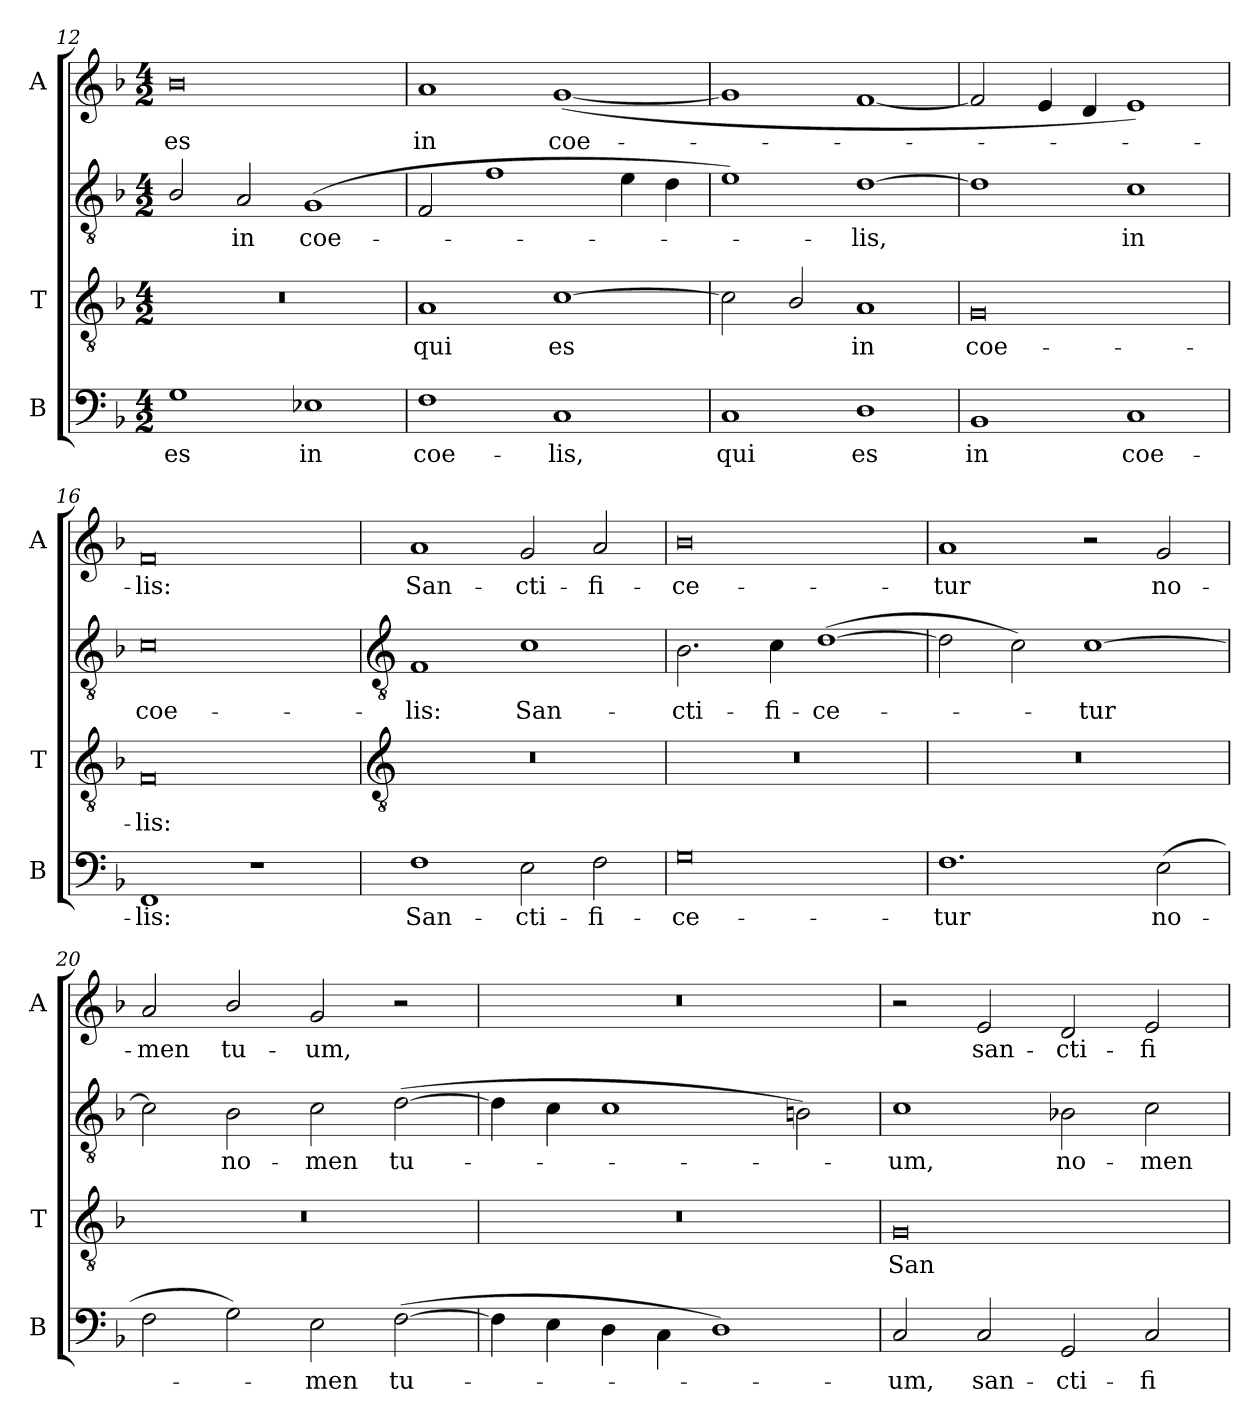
**kern	**text	**kern	**text	**kern	**text	**kern	**text
*part3	*part3	*part2	*part2	*part2	*part2	*part1	*part1
*staff4	*staff4	*staff3	*staff3	*staff2	*staff2	*staff1	*staff1
*I"B	*	*I"T	*	*	*	*I"A	*
*I'B	*	*I'T	*	*	*	*I'A	*
*clefF4	*	*clefGv2	*	*clefGv2	*	*clefG2	*
*k[b-]	*	*k[b-]	*	*k[b-]	*	*k[b-]	*
*F:	*	*F:	*	*F:	*	*F:	*
*M4/2	*	*M4/2	*	*M4/2	*	*M4/2	*
=12	=12	=12	=12	=12	=12	=12	=12
!	!LO:LY:b	!	!	!	!	!	!LO:LY:b
1G	es	0r	.	2B-/	.	0b-	es
!	!	!	!	!	!LO:LY:b	!	!
.	.	.	.	2A	in	.	.
!	!LO:LY:b	!	!	!	!LO:LY:b	!	!
1E-X	in	.	.	(>1G	coe-	.	.
=13	=13	=13	=13	=13	=13	=13	=13
!	!LO:LY:b	!	!LO:LY:b	!	!	!	!LO:LY:b
1F	coe-	1A	qui	2F	.	1a	in
.	.	.	.	1f	.	.	.
!	!LO:LY:b	!	!LO:LY:b	!	!	!	!LO:LY:b
1C	-lis,	[1c	es	.	.	(<[1g	coe-
.	.	.	.	4e	.	.	.
.	.	.	.	4d	.	.	.
=14	=14	=14	=14	=14	=14	=14	=14
!	!LO:LY:b	!	!	!	!	!	!
1C	qui	2c]	.	1e)	.	1g]	.
.	.	2B-/	.	.	.	.	.
!	!LO:LY:b	!	!LO:LY:b	!	!LO:LY:b	!	!
1D	es	1A	in	[1d	lis,	[1f	.
=15	=15	=15	=15	=15	=15	=15	=15
!	!LO:LY:b	!	!LO:LY:b	!	!	!	!
1BB-	in	0G	coe-	1d]	.	2f]	.
.	.	.	.	.	.	4e	.
.	.	.	.	.	.	4d	.
!	!LO:LY:b	!	!	!	!LO:LY:b	!	!
1C	coe-	.	.	1c	in	1e)	.
=16	=16	=16	=16	=16	=16	=16	=16
!	!LO:LY:b	!	!LO:LY:b	!	!LO:LY:b	!	!LO:LY:b
1FF	-lis:	0F	-lis:	0c	-coe-	0f	lis:
1r	.	.	.	.	.	.	.
!!LO:LB:g=z
=17	=17	=17	=17	=17	=17	=17	=17
*	*	*clefGv2	*	*clefGv2	*	*	*
!	!LO:LY:b	!	!	!	!LO:LY:b	!	!LO:LY:b
1F	San-	0r	.	1F	lis:	1a	San-
!	!LO:LY:b	!	!	!	!LO:LY:b	!	!LO:LY:b
2E	-cti-	.	.	1c	San-	2g	-cti-
!	!LO:LY:b	!	!	!	!	!	!LO:LY:b
2F	-fi-	.	.	.	.	2a	-fi-
=18	=18	=18	=18	=18	=18	=18	=18
!	!LO:LY:b	!	!	!	!LO:LY:b	!	!LO:LY:b
0G	-ce-	0r	.	2.B-	-cti-	0b-	-ce-
!	!	!	!	!	!LO:LY:b	!	!
.	.	.	.	4c	-fi-	.	.
!	!	!	!	!	!LO:LY:b	!	!
.	.	.	.	(>[1d	-ce-	.	.
=19	=19	=19	=19	=19	=19	=19	=19
!	!LO:LY:b	!	!	!	!	!	!LO:LY:b
1.F	-tur	0r	.	2d]	.	1a	-tur
.	.	.	.	2c)	.	.	.
!	!	!	!	!	!LO:LY:b	!	!
.	.	.	.	[1c	tur	2r	.
!	!LO:LY:b	!	!	!	!	!	!LO:LY:b
(>2E	no-	.	.	.	.	2g	no-
=20	=20	=20	=20	=20	=20	=20	=20
!	!	!	!	!	!	!	!LO:LY:b
2F	.	0r	.	2c]	.	2a	-men
!	!	!	!	!	!LO:LY:b	!	!LO:LY:b
2G)	.	.	.	2B-	no-	2b-/	tu-
!	!LO:LY:b	!	!	!	!LO:LY:b	!	!LO:LY:b
2E	men	.	.	2c	-men	2g	-um,
!	!LO:LY:b	!	!	!	!LO:LY:b	!	!
(>[2F	tu-	.	.	(>[2d	tu-	2r	.
=21	=21	=21	=21	=21	=21	=21	=21
4F]	.	0r	.	4d]	.	0r	.
4E	.	.	.	4c	.	.	.
4D	.	.	.	1c	.	.	.
4C\	.	.	.	.	.	.	.
1D)	.	.	.	.	.	.	.
.	.	.	.	2B)	.	.	.
=22	=22	=22	=22	=22	=22	=22	=22
!	!LO:LY:b	!	!LO:LY:b	!	!LO:LY:b	!	!
2C	um,	0G	San-	1c	um,	2r	.
!	!LO:LY:b	!	!	!	!	!	!LO:LY:b
2C	san-	.	.	.	.	2e	san-
!	!LO:LY:b	!	!	!	!LO:LY:b	!	!LO:LY:b
2GG	-cti-	.	.	2B-X	no-	2d	-cti-
!	!LO:LY:b	!	!	!	!LO:LY:b	!	!LO:LY:b
2C	-fi-	.	.	2c	-men	2e	-fi-
=	=	=	=	=	=	=	=
*-	*-	*-	*-	*-	*-	*-	*-
